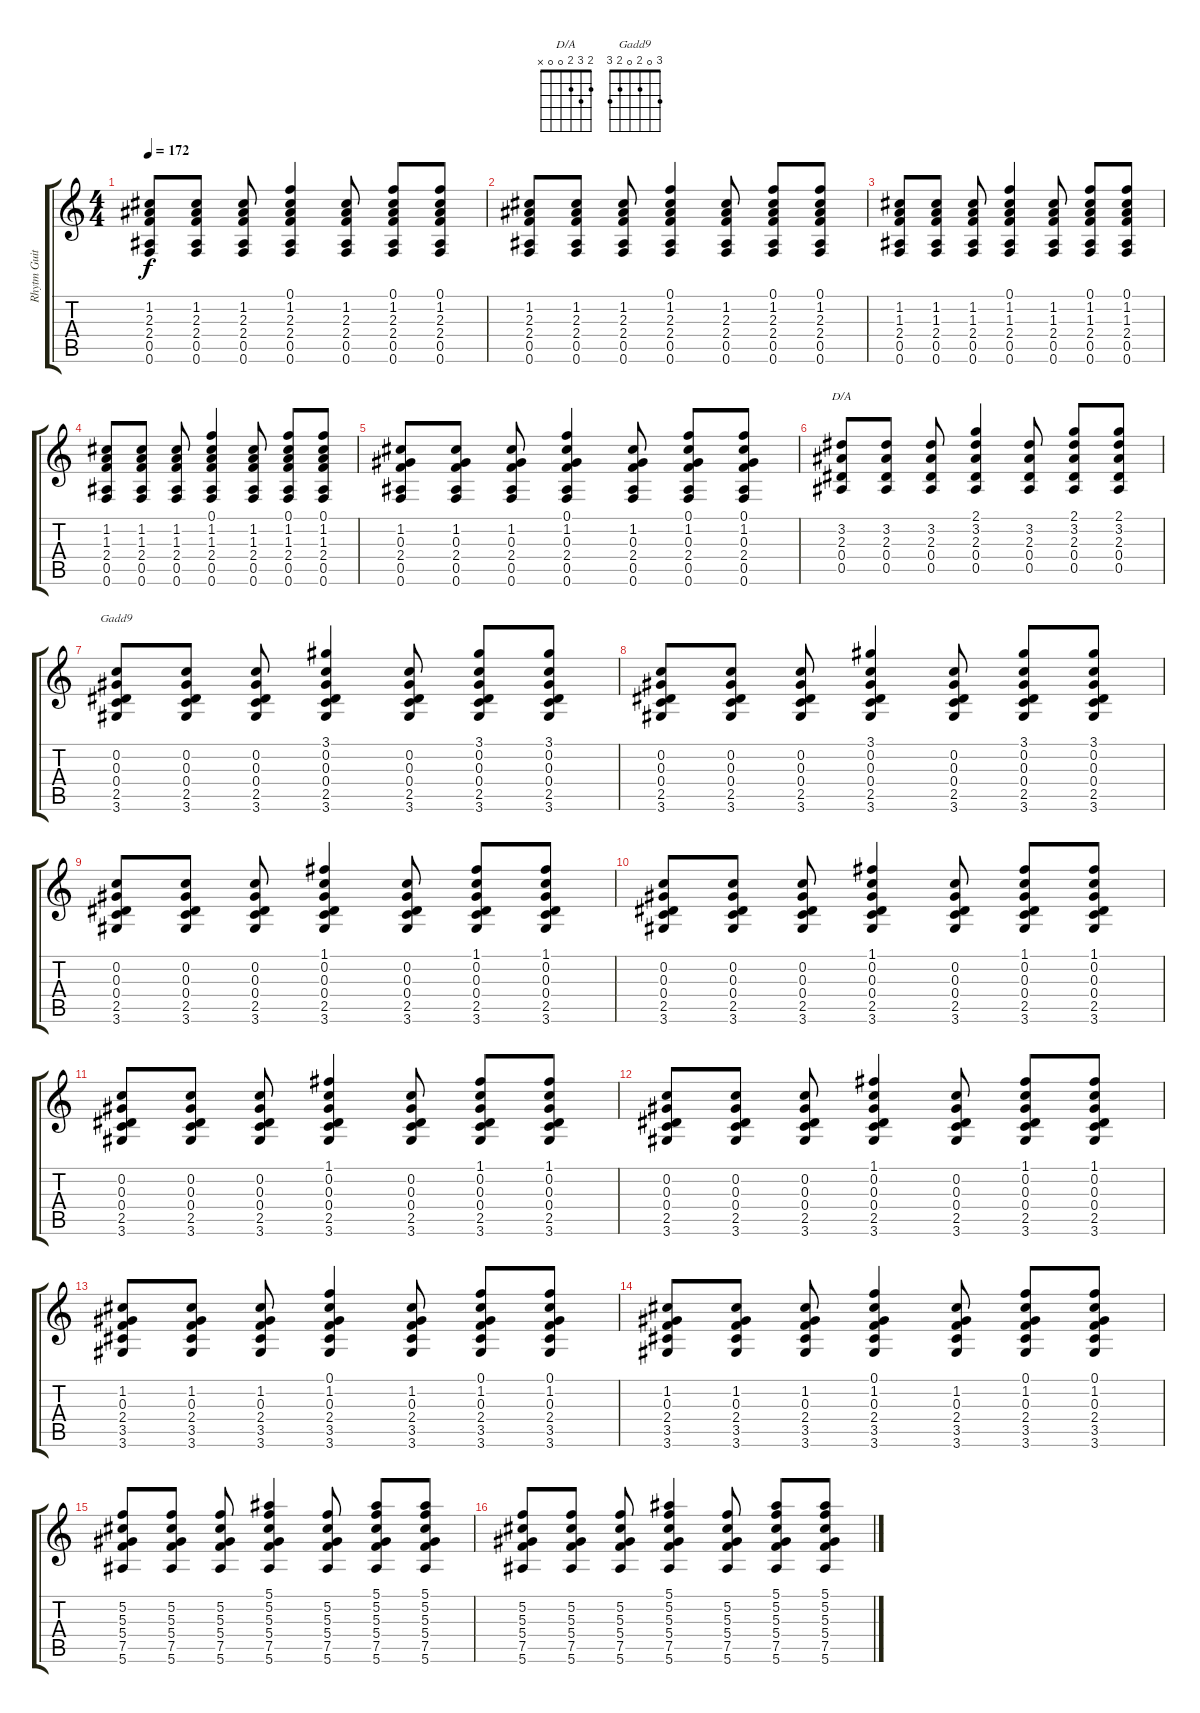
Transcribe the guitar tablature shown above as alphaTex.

\track ("Rhytm Guitar" "Rhytm Guit") {instrument acousticguitarnylon}
\staff {score tabs}
\tuning (F4 C4 Ab3 Eb3 Bb2 F2) {hide}
\chord ("D/A" 2 3 2 0 0 x)
\chord ("Gadd9" 3 0 2 0 2 3)
\ts (4 4)
\tempo 172
\clef g2
\ks c
(1.2 2.3 2.4 0.5 0.6).8{dy f} (1.2 2.3 2.4 0.5 0.6).8 (1.2 2.3 2.4 0.5 0.6).8 (0.1 1.2 2.3 2.4 0.5 0.6).4 (1.2 2.3 2.4 0.5 0.6).8 (0.1 1.2 2.3 2.4 0.5 0.6).8 (0.1 1.2 2.3 2.4 0.5 0.6).8 |
(1.2 2.3 2.4 0.5 0.6).8 (1.2 2.3 2.4 0.5 0.6).8 (1.2 2.3 2.4 0.5 0.6).8 (0.1 1.2 2.3 2.4 0.5 0.6).4 (1.2 2.3 2.4 0.5 0.6).8 (0.1 1.2 2.3 2.4 0.5 0.6).8 (0.1 1.2 2.3 2.4 0.5 0.6).8 |
(1.2 1.3 2.4 0.5 0.6).8 (1.2 1.3 2.4 0.5 0.6).8 (1.2 1.3 2.4 0.5 0.6).8 (0.1 1.2 1.3 2.4 0.5 0.6).4 (1.2 1.3 2.4 0.5 0.6).8 (0.1 1.2 1.3 2.4 0.5 0.6).8 (0.1 1.2 1.3 2.4 0.5 0.6).8 |
(1.2 1.3 2.4 0.5 0.6).8 (1.2 1.3 2.4 0.5 0.6).8 (1.2 1.3 2.4 0.5 0.6).8 (0.1 1.2 1.3 2.4 0.5 0.6).4 (1.2 1.3 2.4 0.5 0.6).8 (0.1 1.2 1.3 2.4 0.5 0.6).8 (0.1 1.2 1.3 2.4 0.5 0.6).8 |
(1.2 0.3 2.4 0.5 0.6).8 (1.2 0.3 2.4 0.5 0.6).8 (1.2 0.3 2.4 0.5 0.6).8 (0.1 1.2 0.3 2.4 0.5 0.6).4 (1.2 0.3 2.4 0.5 0.6).8 (0.1 1.2 0.3 2.4 0.5 0.6).8 (0.1 1.2 0.3 2.4 0.5 0.6).8 |
(3.2 2.3 0.4 0.5).8{ch "D/A"} (3.2 2.3 0.4 0.5).8 (3.2 2.3 0.4 0.5).8 (2.1 3.2 2.3 0.4 0.5).4 (3.2 2.3 0.4 0.5).8 (2.1 3.2 2.3 0.4 0.5).8 (2.1 3.2 2.3 0.4 0.5).8 |
(0.2 0.3 0.4 2.5 3.6).8{ch "Gadd9"} (0.2 0.3 0.4 2.5 3.6).8 (0.2 0.3 0.4 2.5 3.6).8 (3.1 0.2 0.3 0.4 2.5 3.6).4 (0.2 0.3 0.4 2.5 3.6).8 (3.1 0.2 0.3 0.4 2.5 3.6).8 (3.1 0.2 0.3 0.4 2.5 3.6).8 |
(0.2 0.3 0.4 2.5 3.6).8 (0.2 0.3 0.4 2.5 3.6).8 (0.2 0.3 0.4 2.5 3.6).8 (3.1 0.2 0.3 0.4 2.5 3.6).4 (0.2 0.3 0.4 2.5 3.6).8 (3.1 0.2 0.3 0.4 2.5 3.6).8 (3.1 0.2 0.3 0.4 2.5 3.6).8 |
(0.2 0.3 0.4 2.5 3.6).8 (0.2 0.3 0.4 2.5 3.6).8 (0.2 0.3 0.4 2.5 3.6).8 (1.1 0.2 0.3 0.4 2.5 3.6).4 (0.2 0.3 0.4 2.5 3.6).8 (1.1 0.2 0.3 0.4 2.5 3.6).8 (1.1 0.2 0.3 0.4 2.5 3.6).8 |
(0.2 0.3 0.4 2.5 3.6).8 (0.2 0.3 0.4 2.5 3.6).8 (0.2 0.3 0.4 2.5 3.6).8 (1.1 0.2 0.3 0.4 2.5 3.6).4 (0.2 0.3 0.4 2.5 3.6).8 (1.1 0.2 0.3 0.4 2.5 3.6).8 (1.1 0.2 0.3 0.4 2.5 3.6).8 |
(0.2 0.3 0.4 2.5 3.6).8 (0.2 0.3 0.4 2.5 3.6).8 (0.2 0.3 0.4 2.5 3.6).8 (1.1 0.2 0.3 0.4 2.5 3.6).4 (0.2 0.3 0.4 2.5 3.6).8 (1.1 0.2 0.3 0.4 2.5 3.6).8 (1.1 0.2 0.3 0.4 2.5 3.6).8 |
(0.2 0.3 0.4 2.5 3.6).8 (0.2 0.3 0.4 2.5 3.6).8 (0.2 0.3 0.4 2.5 3.6).8 (1.1 0.2 0.3 0.4 2.5 3.6).4 (0.2 0.3 0.4 2.5 3.6).8 (1.1 0.2 0.3 0.4 2.5 3.6).8 (1.1 0.2 0.3 0.4 2.5 3.6).8 |
(1.2 0.3 2.4 3.5 3.6).8 (1.2 0.3 2.4 3.5 3.6).8 (1.2 0.3 2.4 3.5 3.6).8 (0.1 1.2 0.3 2.4 3.5 3.6).4 (1.2 0.3 2.4 3.5 3.6).8 (0.1 1.2 0.3 2.4 3.5 3.6).8 (0.1 1.2 0.3 2.4 3.5 3.6).8 |
(1.2 0.3 2.4 3.5 3.6).8 (1.2 0.3 2.4 3.5 3.6).8 (1.2 0.3 2.4 3.5 3.6).8 (0.1 1.2 0.3 2.4 3.5 3.6).4 (1.2 0.3 2.4 3.5 3.6).8 (0.1 1.2 0.3 2.4 3.5 3.6).8 (0.1 1.2 0.3 2.4 3.5 3.6).8 |
(5.2 5.3 5.4 7.5 5.6).8 (5.2 5.3 5.4 7.5 5.6).8 (5.2 5.3 5.4 7.5 5.6).8 (5.1 5.2 5.3 5.4 7.5 5.6).4 (5.2 5.3 5.4 7.5 5.6).8 (5.1 5.2 5.3 5.4 7.5 5.6).8 (5.1 5.2 5.3 5.4 7.5 5.6).8 |
(5.2 5.3 5.4 7.5 5.6).8 (5.2 5.3 5.4 7.5 5.6).8 (5.2 5.3 5.4 7.5 5.6).8 (5.1 5.2 5.3 5.4 7.5 5.6).4 (5.2 5.3 5.4 7.5 5.6).8 (5.1 5.2 5.3 5.4 7.5 5.6).8 (5.1 5.2 5.3 5.4 7.5 5.6).8
